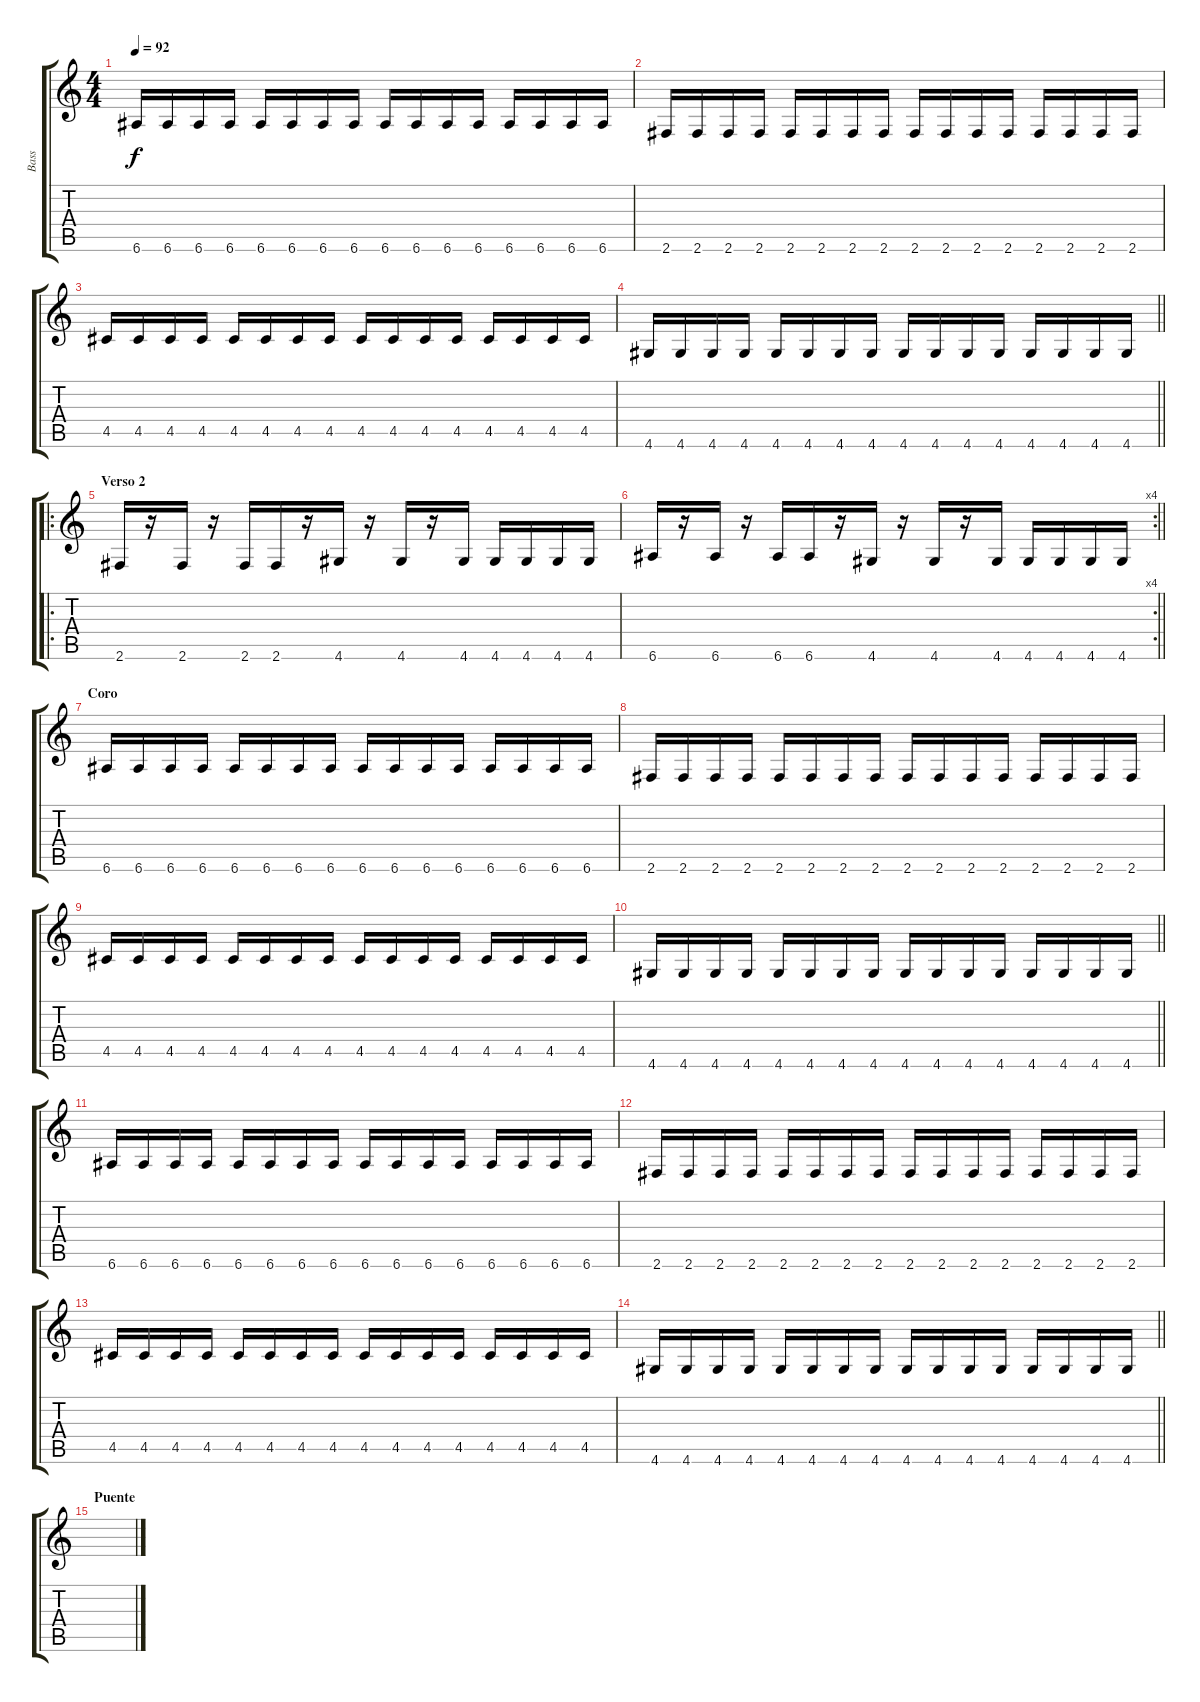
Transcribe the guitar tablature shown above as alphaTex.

\track ("Bass" "Bass") {instrument electricbasspick}
\staff {score tabs}
\tuning (E4 B3 G3 D3 A2 E2) {hide}
\ts (4 4)
\tempo 92
\clef g2
\ks c
6.6.16{dy f} 6.6.16 6.6.16 6.6.16 6.6.16 6.6.16 6.6.16 6.6.16 6.6.16 6.6.16 6.6.16 6.6.16 6.6.16 6.6.16 6.6.16 6.6.16 |
2.6.16 2.6.16 2.6.16 2.6.16 2.6.16 2.6.16 2.6.16 2.6.16 2.6.16 2.6.16 2.6.16 2.6.16 2.6.16 2.6.16 2.6.16 2.6.16 |
4.5.16 4.5.16 4.5.16 4.5.16 4.5.16 4.5.16 4.5.16 4.5.16 4.5.16 4.5.16 4.5.16 4.5.16 4.5.16 4.5.16 4.5.16 4.5.16 |
\barLineRight lightlight
4.6.16 4.6.16 4.6.16 4.6.16 4.6.16 4.6.16 4.6.16 4.6.16 4.6.16 4.6.16 4.6.16 4.6.16 4.6.16 4.6.16 4.6.16 4.6.16 |
\ro
\section ("" "Verso 2")
2.6.16 r.16 2.6.16 r.16 2.6.16 2.6.16 r.16 4.6.16 r.16 4.6.16 r.16 4.6.16 4.6.16 4.6.16 4.6.16 4.6.16 |
\rc 4
\barLineRight lightlight
6.6.16 r.16 6.6.16 r.16 6.6.16 6.6.16 r.16 4.6.16 r.16 4.6.16 r.16 4.6.16 4.6.16 4.6.16 4.6.16 4.6.16 |
\section ("" "Coro")
6.6.16 6.6.16 6.6.16 6.6.16 6.6.16 6.6.16 6.6.16 6.6.16 6.6.16 6.6.16 6.6.16 6.6.16 6.6.16 6.6.16 6.6.16 6.6.16 |
2.6.16 2.6.16 2.6.16 2.6.16 2.6.16 2.6.16 2.6.16 2.6.16 2.6.16 2.6.16 2.6.16 2.6.16 2.6.16 2.6.16 2.6.16 2.6.16 |
4.5.16 4.5.16 4.5.16 4.5.16 4.5.16 4.5.16 4.5.16 4.5.16 4.5.16 4.5.16 4.5.16 4.5.16 4.5.16 4.5.16 4.5.16 4.5.16 |
\barLineRight lightlight
4.6.16 4.6.16 4.6.16 4.6.16 4.6.16 4.6.16 4.6.16 4.6.16 4.6.16 4.6.16 4.6.16 4.6.16 4.6.16 4.6.16 4.6.16 4.6.16 |
6.6.16 6.6.16 6.6.16 6.6.16 6.6.16 6.6.16 6.6.16 6.6.16 6.6.16 6.6.16 6.6.16 6.6.16 6.6.16 6.6.16 6.6.16 6.6.16 |
2.6.16 2.6.16 2.6.16 2.6.16 2.6.16 2.6.16 2.6.16 2.6.16 2.6.16 2.6.16 2.6.16 2.6.16 2.6.16 2.6.16 2.6.16 2.6.16 |
4.5.16 4.5.16 4.5.16 4.5.16 4.5.16 4.5.16 4.5.16 4.5.16 4.5.16 4.5.16 4.5.16 4.5.16 4.5.16 4.5.16 4.5.16 4.5.16 |
\barLineRight lightlight
4.6.16 4.6.16 4.6.16 4.6.16 4.6.16 4.6.16 4.6.16 4.6.16 4.6.16 4.6.16 4.6.16 4.6.16 4.6.16 4.6.16 4.6.16 4.6.16 |
\section ("" "Puente")
